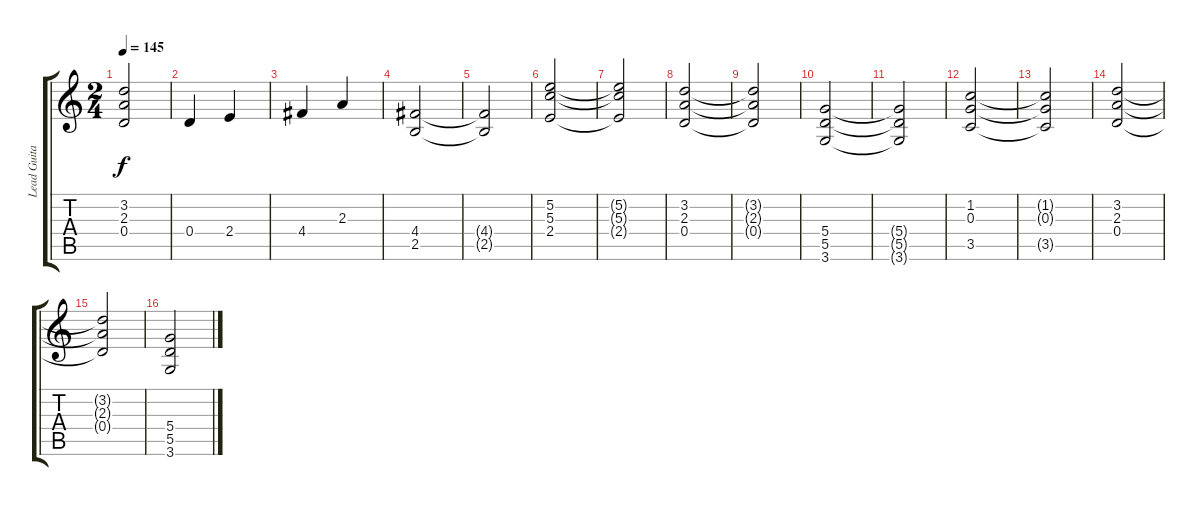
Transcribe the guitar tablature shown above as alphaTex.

\track ("Lead Guitar" "Lead Guita") {instrument distortionguitar}
\staff {score tabs}
\tuning (E4 B3 G3 D3 A2 E2) {hide}
\ts (2 4)
\tempo 145
\clef g2
\ks c
(3.2{t} 2.3{t} 0.4{t}).2{dy f} |
0.4.4 2.4.4 |
4.4.4 2.3.4 |
(4.4 2.5).2 |
(4.4{t} 2.5{t}).2 |
(5.2 5.3 2.4).2 |
(5.2{t} 5.3{t} 2.4{t}).2 |
(3.2 2.3 0.4).2 |
(3.2{t} 2.3{t} 0.4{t}).2 |
(5.4 5.5 3.6).2 |
(5.4{t} 5.5{t} 3.6{t}).2 |
(1.2 0.3 3.5).2 |
(1.2{t} 0.3{t} 3.5{t}).2 |
(3.2 2.3 0.4).2 |
(3.2{t} 2.3{t} 0.4{t}).2 |
(5.4 5.5 3.6).2
